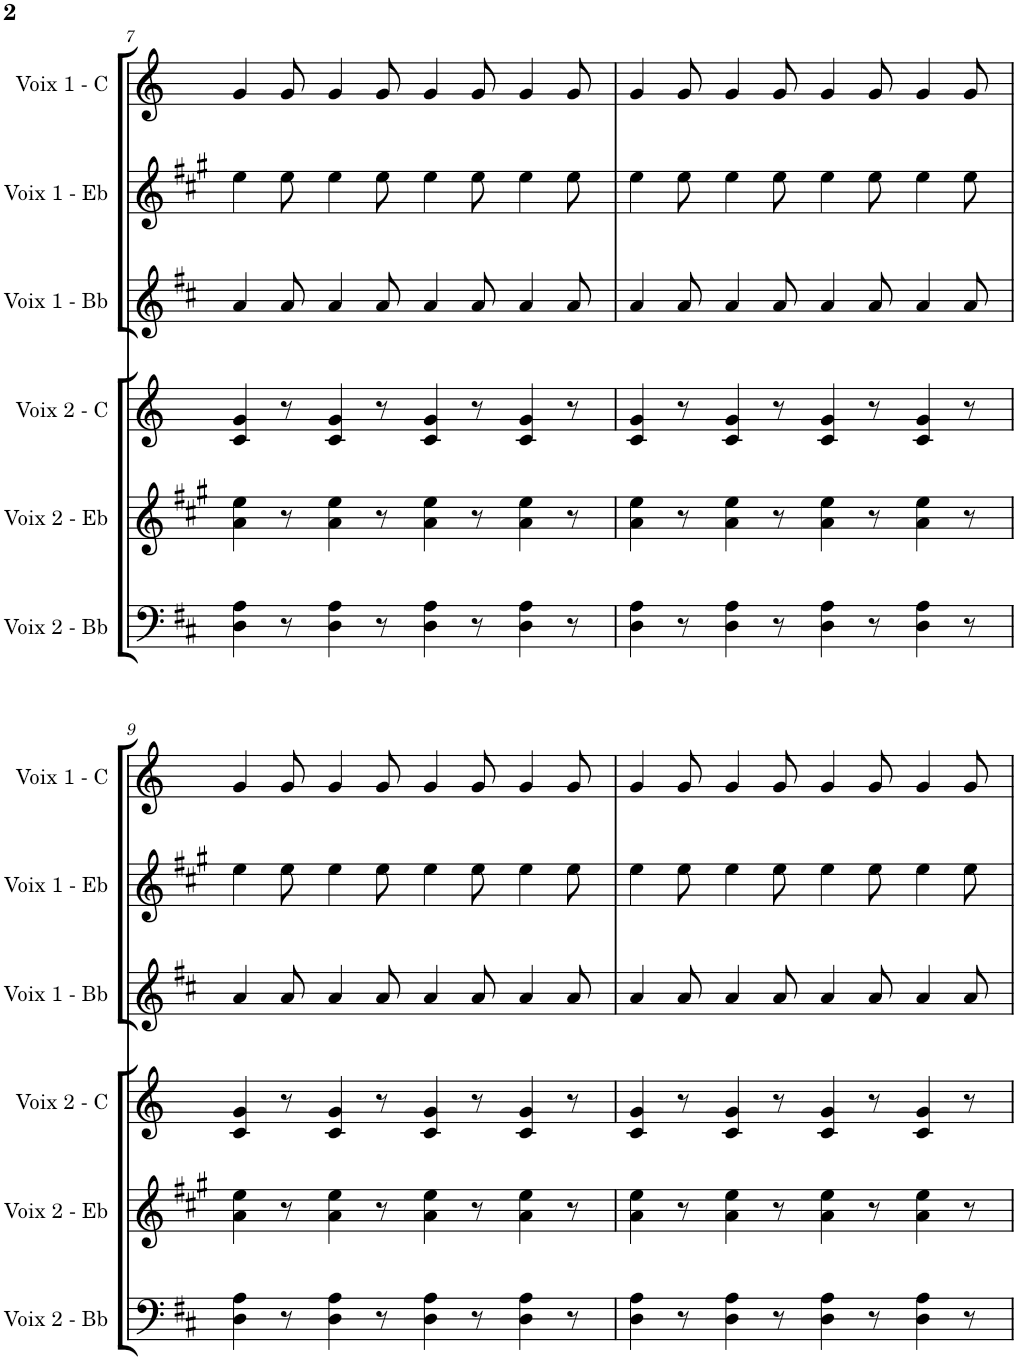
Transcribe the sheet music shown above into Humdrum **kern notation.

**kern	**kern	**kern	**kern	**kern	**kern
*part6	*part5	*part4	*part3	*part2	*part1
*staff6	*staff5	*staff4	*staff3	*staff2	*staff1
*I"Voix 2 - Bb	*I"Voix 2 - Eb	*I"Voix 2 - C	*I"Voix 1 - Bb	*I"Voix 1 - Eb	*I"Voix 1 - C
*I'Voix 2 - Bb	*I'Voix 2 - Eb	*I'Voix 2 - C	*I'Voix 1 - Bb	*I'Voix 1 - Eb	*I'Voix 1 - C
!!LO:PB:g=z
*clefF4	*clefG2	*clefG2	*clefG2	*clefG2	*clefG2
*Trd8c14	*Trd12c21	*	*Trd8c14	*Trd5c9	*
*k[f#c#]	*k[f#c#g#]	*k[]	*k[f#c#]	*k[f#c#g#]	*k[]
*M12/8	*M12/8	*M12/8	*M12/8	*M12/8	*M12/8
=7	=7	=7	=7	=7	=7
4D\ 4A\	4a\ 4ee\	4c/ 4g/	4a/	4ee\	4g/
8r	8r	8r	8a/	8ee\	8g/
4D\ 4A\	4a\ 4ee\	4c/ 4g/	4a/	4ee\	4g/
8r	8r	8r	8a/	8ee\	8g/
4D\ 4A\	4a\ 4ee\	4c/ 4g/	4a/	4ee\	4g/
8r	8r	8r	8a/	8ee\	8g/
4D\ 4A\	4a\ 4ee\	4c/ 4g/	4a/	4ee\	4g/
8r	8r	8r	8a/	8ee\	8g/
=8	=8	=8	=8	=8	=8
4D\ 4A\	4a\ 4ee\	4c/ 4g/	4a/	4ee\	4g/
8r	8r	8r	8a/	8ee\	8g/
4D\ 4A\	4a\ 4ee\	4c/ 4g/	4a/	4ee\	4g/
8r	8r	8r	8a/	8ee\	8g/
4D\ 4A\	4a\ 4ee\	4c/ 4g/	4a/	4ee\	4g/
8r	8r	8r	8a/	8ee\	8g/
4D\ 4A\	4a\ 4ee\	4c/ 4g/	4a/	4ee\	4g/
8r	8r	8r	8a/	8ee\	8g/
!!LO:LB:g=z
=9	=9	=9	=9	=9	=9
4D\ 4A\	4a\ 4ee\	4c/ 4g/	4a/	4ee\	4g/
8r	8r	8r	8a/	8ee\	8g/
4D\ 4A\	4a\ 4ee\	4c/ 4g/	4a/	4ee\	4g/
8r	8r	8r	8a/	8ee\	8g/
4D\ 4A\	4a\ 4ee\	4c/ 4g/	4a/	4ee\	4g/
8r	8r	8r	8a/	8ee\	8g/
4D\ 4A\	4a\ 4ee\	4c/ 4g/	4a/	4ee\	4g/
8r	8r	8r	8a/	8ee\	8g/
=10	=10	=10	=10	=10	=10
4D\ 4A\	4a\ 4ee\	4c/ 4g/	4a/	4ee\	4g/
8r	8r	8r	8a/	8ee\	8g/
4D\ 4A\	4a\ 4ee\	4c/ 4g/	4a/	4ee\	4g/
8r	8r	8r	8a/	8ee\	8g/
4D\ 4A\	4a\ 4ee\	4c/ 4g/	4a/	4ee\	4g/
8r	8r	8r	8a/	8ee\	8g/
4D\ 4A\	4a\ 4ee\	4c/ 4g/	4a/	4ee\	4g/
8r	8r	8r	8a/	8ee\	8g/
=	=	=	=	=	=
*-	*-	*-	*-	*-	*-
